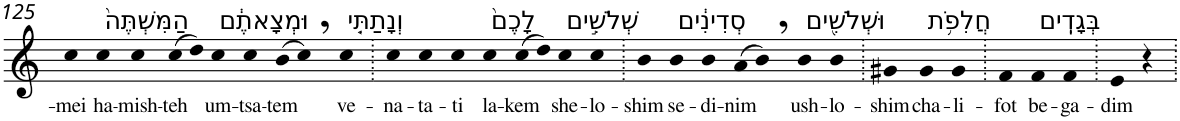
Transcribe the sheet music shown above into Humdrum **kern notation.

**kern	**text
*part1	*part1
*staff1	*staff1
*I"Piano	*
*I'Pno	*
!!LO:PB:g=z
*clefG2	*
*k[]	*
=125	=125
!	!LO:LY:b
4cc	-mei
!LO:TX:a:t=הַמִּשְׁתֶּה֙	!
!	!LO:LY:b
4cc	ha-
!	!LO:LY:b
4cc	-mish-
!	!LO:LY:b
(>8cc	-teh
8dd)	.
!LO:TX:a:t=וּמְצָאתֶ֔ם	!
!	!LO:LY:b
4cc	um-
!	!LO:LY:b
4cc	-tsa-
!	!LO:LY:b
(>8b	-tem
8cc,)	.
!LO:TX:a:t=וְנָתַתִּ֤י	!
!	!LO:LY:b
4cc	ve-
=126.	=126.
!	!LO:LY:b
4cc	-na-
!	!LO:LY:b
4cc	-ta-
!	!LO:LY:b
4cc	-ti
!LO:TX:a:t=לָכֶם֙	!
!	!LO:LY:b
4cc	la-
!	!LO:LY:b
(>8cc	-kem
8dd)	.
!LO:TX:a:t=שְׁלֹשִׁ֣ים	!
!	!LO:LY:b
4cc	she-
!	!LO:LY:b
4cc	-lo-
=127.	=127.
!	!LO:LY:b
4b	-shim
!LO:TX:a:t=סְדִינִ֔ים	!
!	!LO:LY:b
4b	se-
!	!LO:LY:b
4b	-di-
!	!LO:LY:b
(>8a	-nim
8b,)	.
!LO:TX:a:t=וּשְׁלֹשִׁ֖ים	!
!	!LO:LY:b
4b	ush-
!	!LO:LY:b
4b	-lo-
=128.	=128.
!	!LO:LY:b
4g#X	-shim
!LO:TX:a:t=חֲלִפֹ֥ת	!
!	!LO:LY:b
4g#	cha-
!	!LO:LY:b
4g#	-li-
=129.	=129.
!	!LO:LY:b
4f	-fot
!LO:TX:a:t=בְּגָדִֽים	!
!	!LO:LY:b
4f	be-
!	!LO:LY:b
4f	-ga-
=130.	=130.
!	!LO:LY:b
4e	-dim
4r	.
=.	=.
*-	*-
